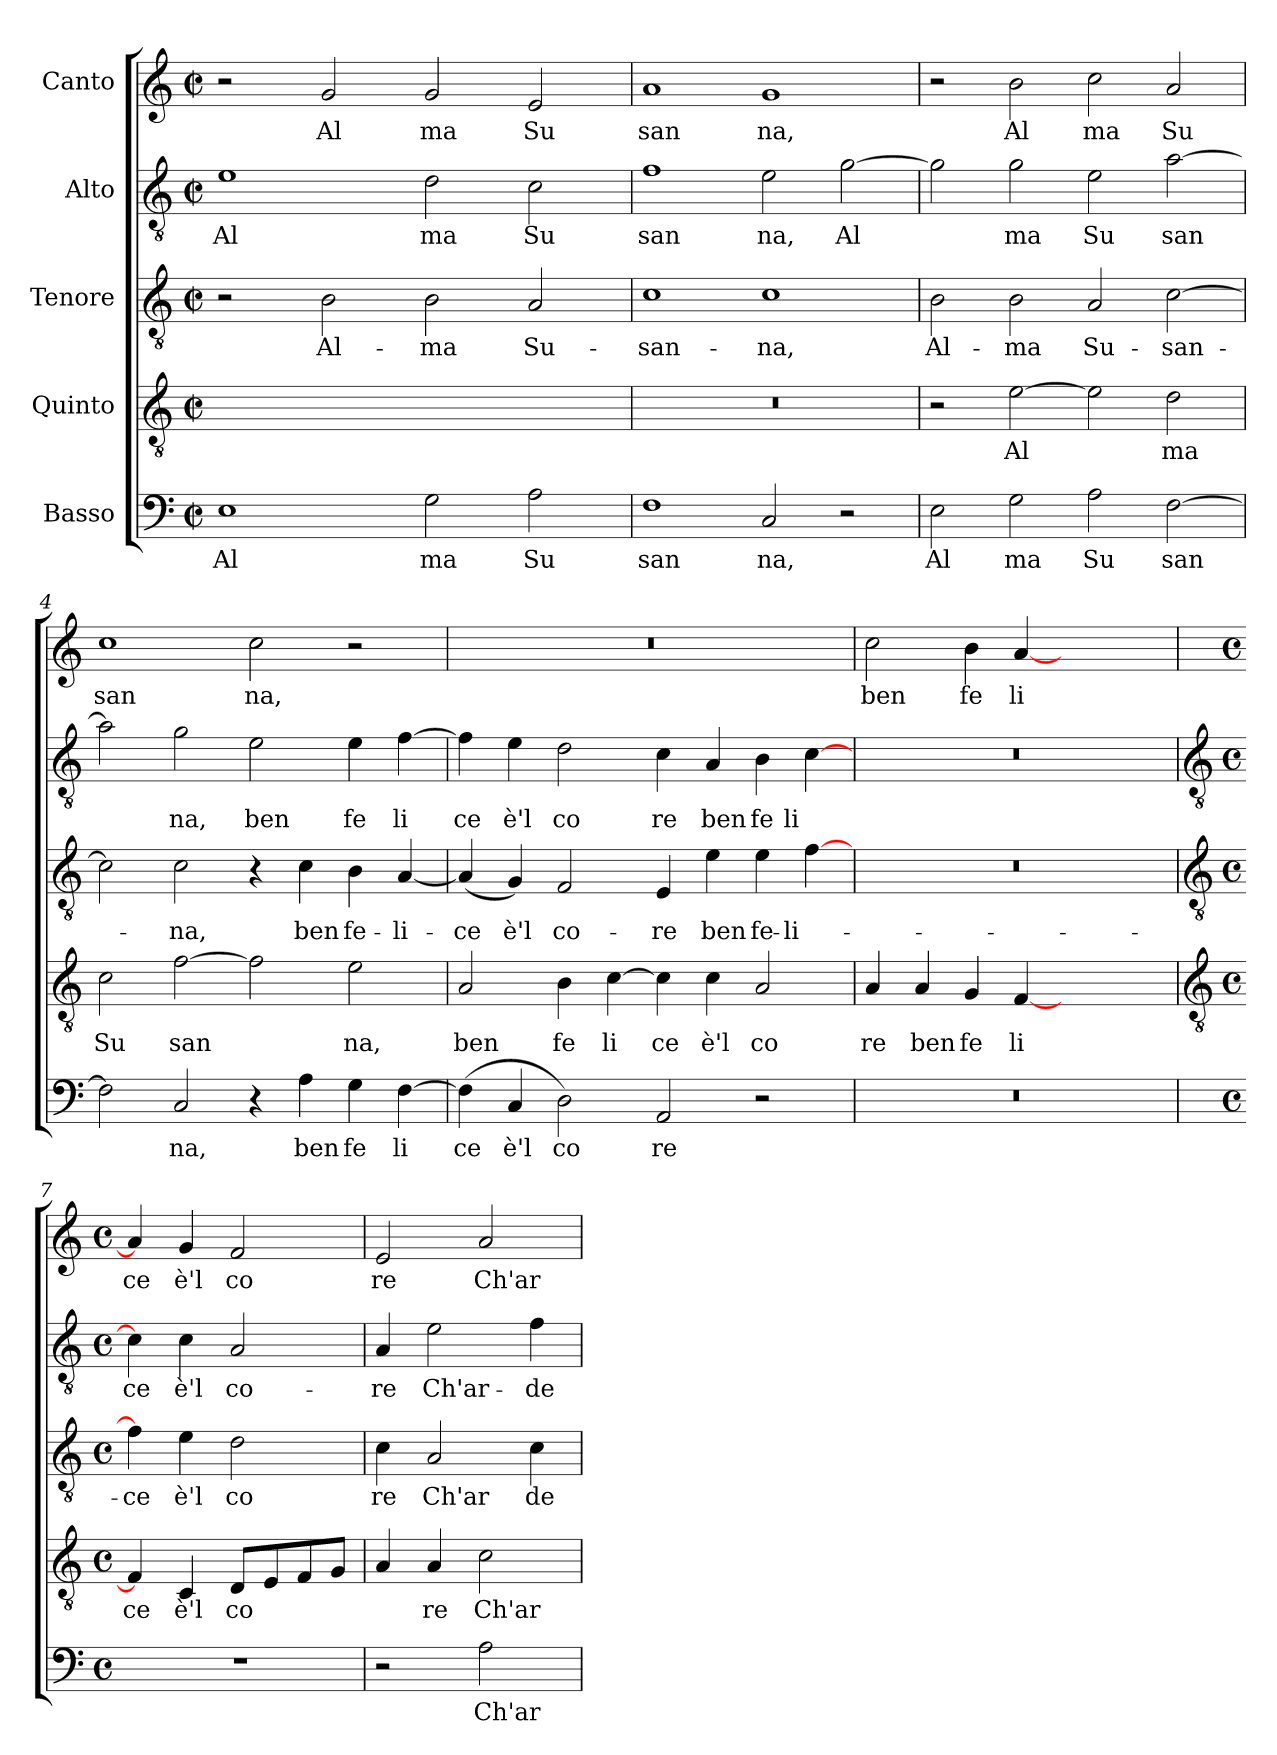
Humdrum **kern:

**kern	**text	**kern	**text	**kern	**text	**kern	**text	**kern	**text
*part5	*part5	*part4	*part4	*part3	*part3	*part2	*part2	*part1	*part1
*staff5	*staff5	*staff4	*staff4	*staff3	*staff3	*staff2	*staff2	*staff1	*staff1
*I"Basso	*	*I"Quinto	*	*I"Tenore	*	*I"Alto	*	*I"Canto	*
*clefF4	*	*clefGv2	*	*clefGv2	*	*clefGv2	*	*clefG2	*
*k[]	*	*k[]	*	*k[]	*	*k[]	*	*k[]	*
*C:	*	*C:	*	*C:	*	*C:	*	*C:	*
*M4/2	*	*M4/2	*	*M4/2	*	*M4/2	*	*M4/2	*
*met(c|)	*	*met(c|)	*	*met(c|)	*	*met(c|)	*	*met(c|)	*
=1	=1	=1	=1	=1	=1	=1	=1	=1	=1
!	!LO:LY:b	!	!	!	!	!	!LO:LY:b	!	!
1E	Al	4ryy	.	2r	.	1e	Al	2r	.
.	.	4ryy	.	.	.	.	.	.	.
!	!	!	!	!	!LO:LY:b	!	!	!	!LO:LY:b
.	.	4ryy	.	2B\	Al-	.	.	2g/	Al
.	.	4ryy	.	.	.	.	.	.	.
!	!LO:LY:b	!	!	!	!LO:LY:b	!	!LO:LY:b	!	!LO:LY:b
2G\	ma	4ryy	.	2B\	-ma	2d\	ma	2g/	ma
.	.	4ryy	.	.	.	.	.	.	.
!	!LO:LY:b	!	!	!	!LO:LY:b	!	!LO:LY:b	!	!LO:LY:b
2A\	Su	4ryy	.	2A/	Su-	2c\	Su	2e/	Su
.	.	4ryy	.	.	.	.	.	.	.
=2	=2	=2	=2	=2	=2	=2	=2	=2	=2
!	!LO:LY:b	!	!	!	!LO:LY:b	!	!LO:LY:b	!	!LO:LY:b
1F	san	0r	.	1c	-san-	1f	san	1a	san
!	!LO:LY:b	!	!	!	!LO:LY:b	!	!LO:LY:b	!	!LO:LY:b
2C/	na,	.	.	1c	-na,	2e\	na,	1g	na,
!	!	!	!	!	!	!	!LO:LY:b	!	!
2r	.	.	.	.	.	[2g\	Al	.	.
=3	=3	=3	=3	=3	=3	=3	=3	=3	=3
!	!LO:LY:b	!	!	!	!LO:LY:b	!	!	!	!
2E\	Al	2r	.	2B\	Al-	2g\]	.	2r	.
!	!LO:LY:b	!	!LO:LY:b	!	!LO:LY:b	!	!LO:LY:b	!	!LO:LY:b
2G\	ma	[2e\	Al	2B\	-ma	2g\	ma	2b\	Al
!	!LO:LY:b	!	!	!	!LO:LY:b	!	!LO:LY:b	!	!LO:LY:b
2A\	Su	2e\]	.	2A/	Su-	2e\	Su	2cc\	ma
!	!LO:LY:b	!	!LO:LY:b	!	!LO:LY:b	!	!LO:LY:b	!	!LO:LY:b
[2F\	san	2d\	ma	[2c\	-san-	[2a\	san	2a/	Su
=4	=4	=4	=4	=4	=4	=4	=4	=4	=4
!	!	!	!LO:LY:b	!	!	!	!	!	!LO:LY:b
2F\]	.	2c\	Su	2c\]	.	2a\]	.	1cc	san
!	!LO:LY:b	!	!LO:LY:b	!	!LO:LY:b	!	!LO:LY:b	!	!
2C/	na,	[2f\	san	2c\	-na,	2g\	na,	.	.
!	!	!	!	!	!	!	!LO:LY:b	!	!LO:LY:b
4r	.	2f\]	.	4r	.	2e\	ben	2cc\	na,
!	!LO:LY:b	!	!	!	!LO:LY:b	!	!	!	!
4A\	ben	.	.	4c\	ben	.	.	.	.
!	!LO:LY:b	!	!LO:LY:b	!	!LO:LY:b	!	!LO:LY:b	!	!
4G\	fe	2e\	na,	4B\	fe-	4e\	fe	2r	.
!	!LO:LY:b	!	!	!	!LO:LY:b	!	!LO:LY:b	!	!
[4F\	li	.	.	[4A/	-li-	[4f\	li	.	.
=5	=5	=5	=5	=5	=5	=5	=5	=5	=5
!	!LO:LY:b	!	!LO:LY:b	!	!LO:LY:b	!	!LO:LY:b	!	!
(>4F\]	ce	2A/	ben	(<4A/]	-ce	4f\]	ce	0r	.
!	!LO:LY:b	!	!	!	!LO:LY:b	!	!LO:LY:b	!	!
4C/	è'l	.	.	4G/)	è'l	4e\	è'l	.	.
!	!LO:LY:b	!	!LO:LY:b	!	!LO:LY:b	!	!LO:LY:b	!	!
2D\)	co	4B\	fe	2F/	co-	2d\	co	.	.
!	!	!	!LO:LY:b	!	!	!	!	!	!
.	.	[4c\	li	.	.	.	.	.	.
!	!LO:LY:b	!	!LO:LY:b	!	!LO:LY:b	!	!LO:LY:b	!	!
2AA/	re	4c\]	ce	4E/	-re	4c\	re	.	.
!	!	!	!LO:LY:b	!	!LO:LY:b	!	!LO:LY:b	!	!
.	.	4c\	è'l	4e\	ben	4A/	ben	.	.
!	!	!	!LO:LY:b	!	!LO:LY:b	!	!LO:LY:b	!	!
2r	.	2A/	co	4e\	fe-	4B\	fe	.	.
!	!	!	!	!	!LO:LY:b	!	!LO:LY:b	!	!
.	.	.	.	[4f\	-li-	[4c\	li	.	.
=6	=6	=6	=6	=6	=6	=6	=6	=6	=6
!	!	!	!LO:LY:b	!	!	!	!	!	!LO:LY:b
0r	.	4A/	re	0r	.	0r	.	2cc\	ben
!	!	!	!LO:LY:b	!	!	!	!	!	!
.	.	4A/	ben	.	.	.	.	.	.
!	!	!	!LO:LY:b	!	!	!	!	!	!LO:LY:b
.	.	4G/	fe	.	.	.	.	4b\	fe
!	!	!	!LO:LY:b	!	!	!	!	!	!LO:LY:b
.	.	[4F/	li	.	.	.	.	[4a/	li
.	.	1ryy	.	.	.	.	.	1ryy	.
!!LO:LB:g=z
=7	=7	=7	=7	=7	=7	=7	=7	=7	=7
*	*	*clefGv2	*	*clefGv2	*	*clefGv2	*	*	*
*M4/4	*	*M4/4	*	*M4/4	*	*M4/4	*	*M4/4	*
*met(c)	*	*met(c)	*	*met(c)	*	*met(c)	*	*met(c)	*
!	!	!	!LO:LY:b	!	!LO:LY:b	!	!LO:LY:b	!	!LO:LY:b
1r	.	4F/]	ce	4f\]	-ce	4c\]	ce	4a/]	ce
!	!	!	!LO:LY:b	!	!LO:LY:b	!	!LO:LY:b	!	!LO:LY:b
.	.	4C/	è'l	4e\	è'l	4c\	è'l	4g/	è'l
!	!	!	!LO:LY:b	!	!LO:LY:b	!	!LO:LY:b	!	!LO:LY:b
.	.	8D/L	co	2d\	co	2A/	co-	2f/	co
.	.	8E/	.	.	.	.	.	.	.
.	.	8F/	.	.	.	.	.	.	.
.	.	8G/J	.	.	.	.	.	.	.
=8	=8	=8	=8	=8	=8	=8	=8	=8	=8
!	!	!	!	!	!LO:LY:b	!	!LO:LY:b	!	!LO:LY:b
2r	.	4A/	.	4c\	re	4A/	-re	2e/	re
!	!	!	!LO:LY:b	!	!LO:LY:b	!	!LO:LY:b	!	!
.	.	4A/	re	2A/	Ch'ar	2e\	Ch'ar-	.	.
!	!LO:LY:b	!	!LO:LY:b	!	!	!	!	!	!LO:LY:b
2A\	Ch'ar-	2c\	Ch'ar	.	.	.	.	2a/	Ch'ar
!	!	!	!	!	!LO:LY:b	!	!LO:LY:b	!	!
.	.	.	.	4c\	de	4f\	-de	.	.
=	=	=	=	=	=	=	=	=	=
*-	*-	*-	*-	*-	*-	*-	*-	*-	*-
